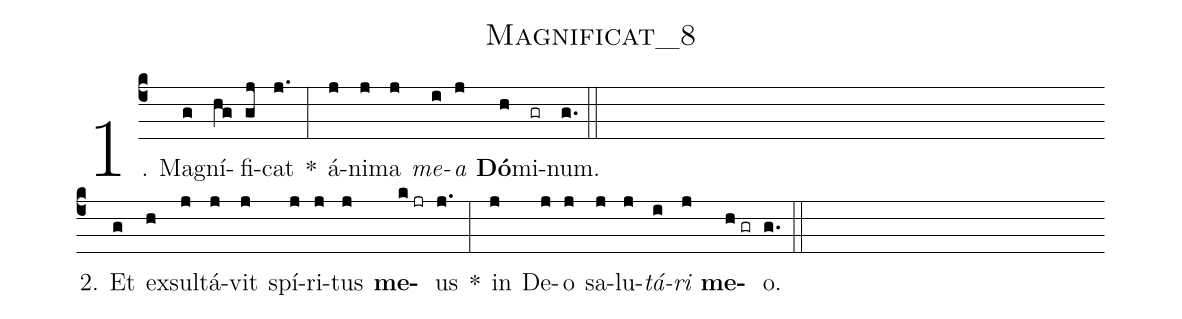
name:Magnificat_8;
%%
(c4) 1. Ma(g)gní(hg)fi(gj)cat(j.) *(:) á(j)ni(j)ma(j) <i>me</i>(i)<i>a</i>(j) <b>Dó</b>(h)mi(gr)num.(g.) (::) (Z-)

2. Et(g) ex(h)sul(j)tá(j)vit(j) spí(j)ri(j)tus(j) <b>me</b>(k//jr)us(j.) *(:) in(j) De(j)o(j) sa(j)lu(j)<i>tá</i>(i)<i>ri</i>(j) <b>me</b>(h//gr)o.(g.) (::)
